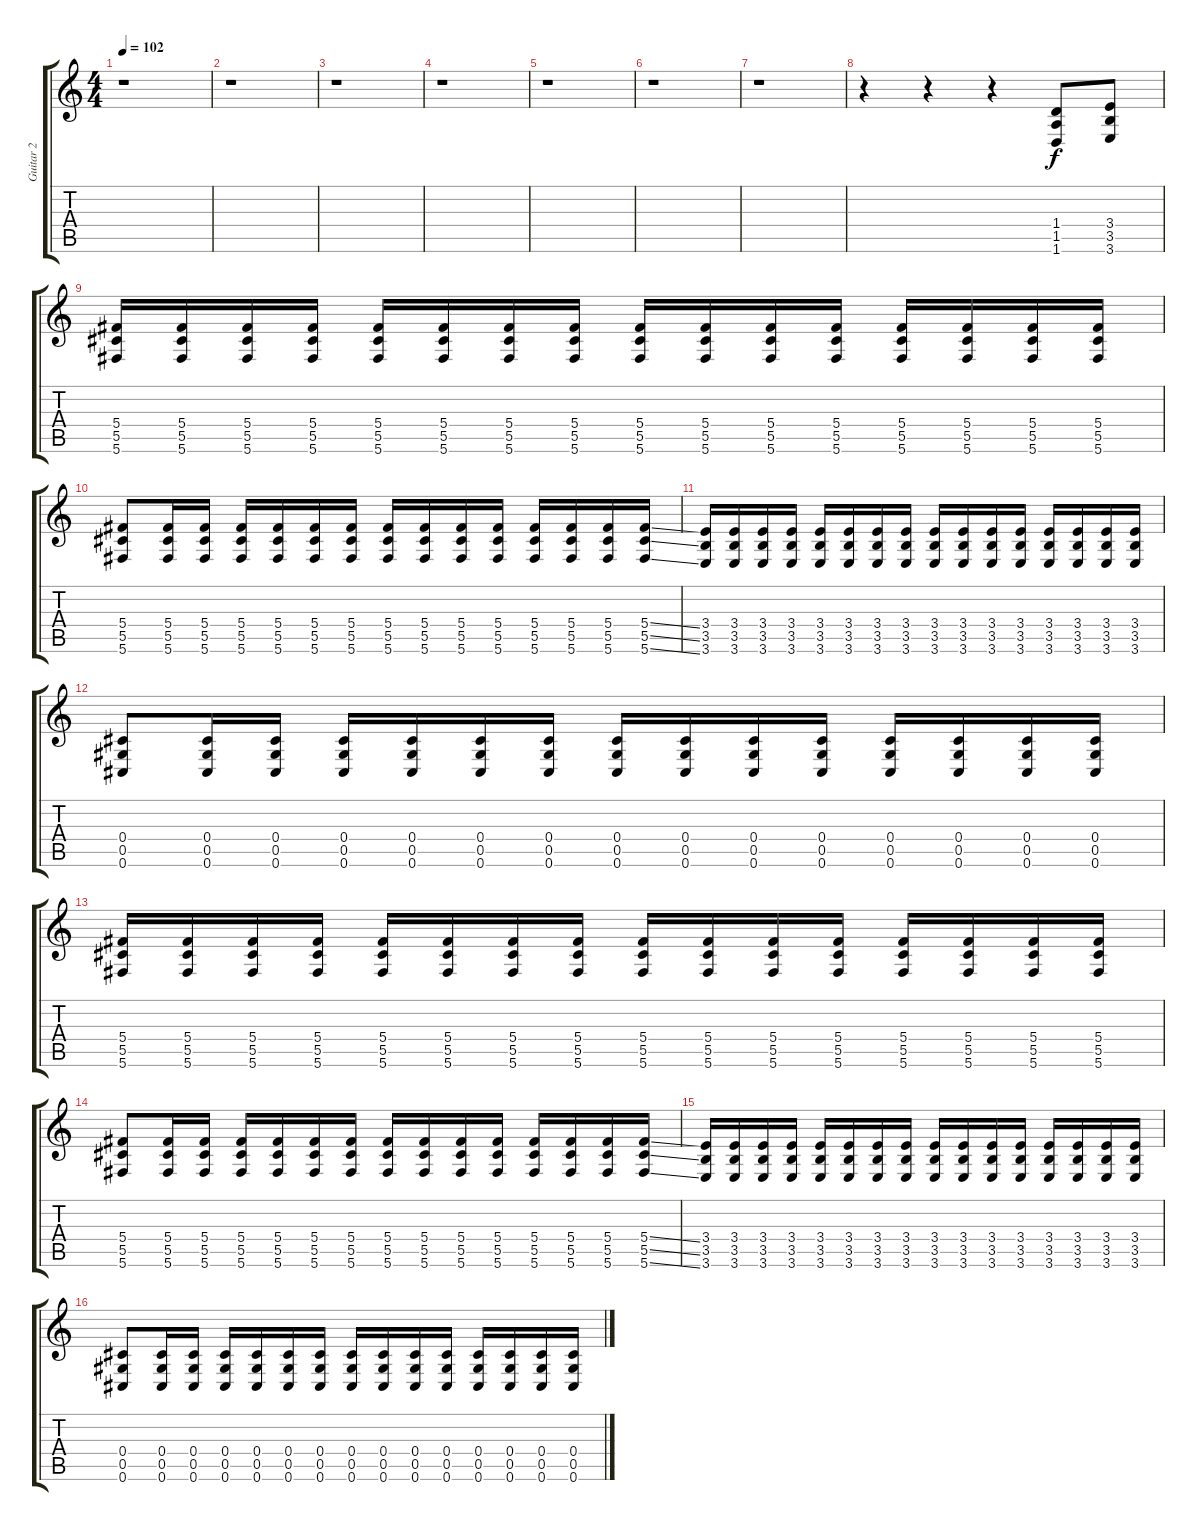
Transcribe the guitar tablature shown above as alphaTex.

\track ("Guitar 2" "Guitar 2") {instrument overdrivenguitar}
\staff {score tabs}
\tuning (Eb4 Bb3 Gb3 Db3 Ab2 Db2) {hide}
\ts (4 4)
\tempo 102
\clef g2
\ks c
r.1{dy f instrument overdrivenguitar} |
r.1 |
r.1 |
r.1 |
r.1 |
r.1 |
r.1 |
r.4 r.4 r.4 (1.4 1.5 1.6).8 (3.4 3.5 3.6).8 |
(5.4 5.5 5.6).16 (5.4 5.5 5.6).16 (5.4 5.5 5.6).16 (5.4 5.5 5.6).16 (5.4 5.5 5.6).16 (5.4 5.5 5.6).16 (5.4 5.5 5.6).16 (5.4 5.5 5.6).16 (5.4 5.5 5.6).16 (5.4 5.5 5.6).16 (5.4 5.5 5.6).16 (5.4 5.5 5.6).16 (5.4 5.5 5.6).16 (5.4 5.5 5.6).16 (5.4 5.5 5.6).16 (5.4 5.5 5.6).16 |
(5.4 5.5 5.6).8 (5.4 5.5 5.6).16 (5.4 5.5 5.6).16 (5.4 5.5 5.6).16 (5.4 5.5 5.6).16 (5.4 5.5 5.6).16 (5.4 5.5 5.6).16 (5.4 5.5 5.6).16 (5.4 5.5 5.6).16 (5.4 5.5 5.6).16 (5.4 5.5 5.6).16 (5.4 5.5 5.6).16 (5.4 5.5 5.6).16 (5.4 5.5 5.6).16 (5.4{ss} 5.5{ss} 5.6{ss}).16 |
(3.4 3.5 3.6).16 (3.4 3.5 3.6).16 (3.4 3.5 3.6).16 (3.4 3.5 3.6).16 (3.4 3.5 3.6).16 (3.4 3.5 3.6).16 (3.4 3.5 3.6).16 (3.4 3.5 3.6).16 (3.4 3.5 3.6).16 (3.4 3.5 3.6).16 (3.4 3.5 3.6).16 (3.4 3.5 3.6).16 (3.4 3.5 3.6).16 (3.4 3.5 3.6).16 (3.4 3.5 3.6).16 (3.4 3.5 3.6).16 |
(0.4 0.5 0.6).8 (0.4 0.5 0.6).16 (0.4 0.5 0.6).16 (0.4 0.5 0.6).16 (0.4 0.5 0.6).16 (0.4 0.5 0.6).16 (0.4 0.5 0.6).16 (0.4 0.5 0.6).16 (0.4 0.5 0.6).16 (0.4 0.5 0.6).16 (0.4 0.5 0.6).16 (0.4 0.5 0.6).16 (0.4 0.5 0.6).16 (0.4 0.5 0.6).16 (0.4 0.5 0.6).16 |
(5.4 5.5 5.6).16 (5.4 5.5 5.6).16 (5.4 5.5 5.6).16 (5.4 5.5 5.6).16 (5.4 5.5 5.6).16 (5.4 5.5 5.6).16 (5.4 5.5 5.6).16 (5.4 5.5 5.6).16 (5.4 5.5 5.6).16 (5.4 5.5 5.6).16 (5.4 5.5 5.6).16 (5.4 5.5 5.6).16 (5.4 5.5 5.6).16 (5.4 5.5 5.6).16 (5.4 5.5 5.6).16 (5.4 5.5 5.6).16 |
(5.4 5.5 5.6).8 (5.4 5.5 5.6).16 (5.4 5.5 5.6).16 (5.4 5.5 5.6).16 (5.4 5.5 5.6).16 (5.4 5.5 5.6).16 (5.4 5.5 5.6).16 (5.4 5.5 5.6).16 (5.4 5.5 5.6).16 (5.4 5.5 5.6).16 (5.4 5.5 5.6).16 (5.4 5.5 5.6).16 (5.4 5.5 5.6).16 (5.4 5.5 5.6).16 (5.4{ss} 5.5{ss} 5.6{ss}).16 |
(3.4 3.5 3.6).16 (3.4 3.5 3.6).16 (3.4 3.5 3.6).16 (3.4 3.5 3.6).16 (3.4 3.5 3.6).16 (3.4 3.5 3.6).16 (3.4 3.5 3.6).16 (3.4 3.5 3.6).16 (3.4 3.5 3.6).16 (3.4 3.5 3.6).16 (3.4 3.5 3.6).16 (3.4 3.5 3.6).16 (3.4 3.5 3.6).16 (3.4 3.5 3.6).16 (3.4 3.5 3.6).16 (3.4 3.5 3.6).16 |
(0.4 0.5 0.6).8 (0.4 0.5 0.6).16 (0.4 0.5 0.6).16 (0.4 0.5 0.6).16 (0.4 0.5 0.6).16 (0.4 0.5 0.6).16 (0.4 0.5 0.6).16 (0.4 0.5 0.6).16 (0.4 0.5 0.6).16 (0.4 0.5 0.6).16 (0.4 0.5 0.6).16 (0.4 0.5 0.6).16 (0.4 0.5 0.6).16 (0.4 0.5 0.6).16 (0.4 0.5 0.6).16
